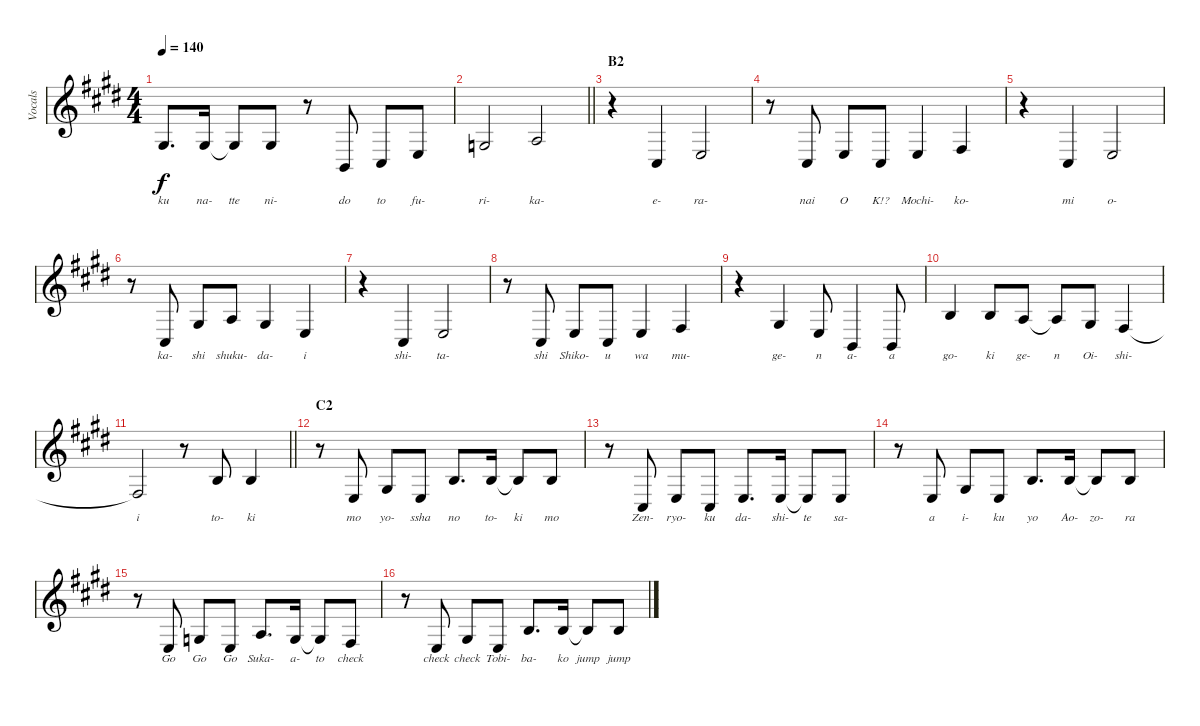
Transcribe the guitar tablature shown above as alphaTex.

\track ("Vocals" "Vocals") {instrument violin}
\staff {score}
\tuning (E4 B3 G3 D3 A2 E2) {hide}
\ts (4 4)
\tempo 140
\clef g2
\ks e
1.3.8{d lyrics (0 "ku") lyrics (1 "") lyrics (2 "") lyrics (3 "") lyrics (4 "") dy f} 1.3.16{lyrics (0 "na-") lyrics (1 "") lyrics (2 "") lyrics (3 "") lyrics (4 "")} 1.3{t}.8{lyrics (0 "tte") lyrics (1 "") lyrics (2 "") lyrics (3 "") lyrics (4 "")} 1.3.8{lyrics (0 "ni-") lyrics (1 "") lyrics (2 "") lyrics (3 "") lyrics (4 "")} r.8 2.5.8{lyrics (0 "do") lyrics (1 "") lyrics (2 "") lyrics (3 "") lyrics (4 "")} 4.5.8{lyrics (0 "to") lyrics (1 "") lyrics (2 "") lyrics (3 "") lyrics (4 "")} 2.4.8{lyrics (0 "fu-") lyrics (1 "") lyrics (2 "") lyrics (3 "") lyrics (4 "")} |
\barLineRight lightlight
0.3.2{lyrics (0 "ri-") lyrics (1 "") lyrics (2 "") lyrics (3 "") lyrics (4 "")} 2.3.2{lyrics (0 "ka-") lyrics (1 "") lyrics (2 "") lyrics (3 "") lyrics (4 "")} |
\section ("" "B2")
r.4 4.5.4{lyrics (0 "e-") lyrics (1 "") lyrics (2 "") lyrics (3 "") lyrics (4 "")} 2.4.2{lyrics (0 "ra-") lyrics (1 "") lyrics (2 "") lyrics (3 "") lyrics (4 "")} |
r.8 4.5.8{lyrics (0 "nai") lyrics (1 "") lyrics (2 "") lyrics (3 "") lyrics (4 "")} 2.4.8{lyrics (0 "O") lyrics (1 "") lyrics (2 "") lyrics (3 "") lyrics (4 "")} 4.5.8{lyrics (0 "K!?") lyrics (1 "") lyrics (2 "") lyrics (3 "") lyrics (4 "")} 2.4.4{lyrics (0 "Mochi-") lyrics (1 "") lyrics (2 "") lyrics (3 "") lyrics (4 "")} 4.4.4{lyrics (0 "ko-") lyrics (1 "") lyrics (2 "") lyrics (3 "") lyrics (4 "")} |
r.4 4.5.4{lyrics (0 "mi") lyrics (1 "") lyrics (2 "") lyrics (3 "") lyrics (4 "")} 2.4.2{lyrics (0 "o-") lyrics (1 "") lyrics (2 "") lyrics (3 "") lyrics (4 "")} |
r.8 4.5.8{lyrics (0 "ka-") lyrics (1 "") lyrics (2 "") lyrics (3 "") lyrics (4 "")} 1.3.8{lyrics (0 "shi") lyrics (1 "") lyrics (2 "") lyrics (3 "") lyrics (4 "")} 2.3.8{lyrics (0 "shuku-") lyrics (1 "") lyrics (2 "") lyrics (3 "") lyrics (4 "")} 1.3.4{lyrics (0 "da-") lyrics (1 "") lyrics (2 "") lyrics (3 "") lyrics (4 "")} 2.4.4{lyrics (0 "i") lyrics (1 "") lyrics (2 "") lyrics (3 "") lyrics (4 "")} |
r.4 4.5.4{lyrics (0 "shi-") lyrics (1 "") lyrics (2 "") lyrics (3 "") lyrics (4 "")} 2.4.2{lyrics (0 "ta-") lyrics (1 "") lyrics (2 "") lyrics (3 "") lyrics (4 "")} |
r.8 4.5.8{lyrics (0 "shi") lyrics (1 "") lyrics (2 "") lyrics (3 "") lyrics (4 "")} 2.4.8{lyrics (0 "Shiko-") lyrics (1 "") lyrics (2 "") lyrics (3 "") lyrics (4 "")} 4.5.8{lyrics (0 "u") lyrics (1 "") lyrics (2 "") lyrics (3 "") lyrics (4 "")} 2.4.4{lyrics (0 "wa") lyrics (1 "") lyrics (2 "") lyrics (3 "") lyrics (4 "")} 4.4.4{lyrics (0 "mu-") lyrics (1 "") lyrics (2 "") lyrics (3 "") lyrics (4 "")} |
r.4 1.3.4{lyrics (0 "ge-") lyrics (1 "") lyrics (2 "") lyrics (3 "") lyrics (4 "")} 2.4.8{lyrics (0 "n") lyrics (1 "") lyrics (2 "") lyrics (3 "") lyrics (4 "")} 2.5.4{lyrics (0 "a-") lyrics (1 "") lyrics (2 "") lyrics (3 "") lyrics (4 "")} 2.5.8{lyrics (0 "a") lyrics (1 "") lyrics (2 "") lyrics (3 "") lyrics (4 "")} |
0.2.4{lyrics (0 "go-") lyrics (1 "") lyrics (2 "") lyrics (3 "") lyrics (4 "")} 0.2.8{lyrics (0 "ki") lyrics (1 "") lyrics (2 "") lyrics (3 "") lyrics (4 "")} 2.3.8{lyrics (0 "ge-") lyrics (1 "") lyrics (2 "") lyrics (3 "") lyrics (4 "")} 2.3{t}.8{lyrics (0 "n") lyrics (1 "") lyrics (2 "") lyrics (3 "") lyrics (4 "")} 1.3.8{lyrics (0 "Oi-") lyrics (1 "") lyrics (2 "") lyrics (3 "") lyrics (4 "")} 4.4.4{lyrics (0 "shi-") lyrics (1 "") lyrics (2 "") lyrics (3 "") lyrics (4 "")} |
\barLineRight lightlight
4.4{t}.2{lyrics (0 "i") lyrics (1 "") lyrics (2 "") lyrics (3 "") lyrics (4 "")} r.8 0.2.8{lyrics (0 "to-") lyrics (1 "") lyrics (2 "") lyrics (3 "") lyrics (4 "")} 0.2.4{lyrics (0 "ki") lyrics (1 "") lyrics (2 "") lyrics (3 "") lyrics (4 "")} |
\section ("" "C2")
r.8 2.4.8{lyrics (0 "mo") lyrics (1 "") lyrics (2 "") lyrics (3 "") lyrics (4 "")} 1.3.8{lyrics (0 "yo-") lyrics (1 "") lyrics (2 "") lyrics (3 "") lyrics (4 "")} 2.4.8{lyrics (0 "ssha") lyrics (1 "") lyrics (2 "") lyrics (3 "") lyrics (4 "")} 0.2.8{d lyrics (0 "no") lyrics (1 "") lyrics (2 "") lyrics (3 "") lyrics (4 "")} 0.2.16{lyrics (0 "to-") lyrics (1 "") lyrics (2 "") lyrics (3 "") lyrics (4 "")} 0.2{t}.8{lyrics (0 "ki") lyrics (1 "") lyrics (2 "") lyrics (3 "") lyrics (4 "")} 0.2.8{lyrics (0 "mo") lyrics (1 "") lyrics (2 "") lyrics (3 "") lyrics (4 "")} |
r.8 4.5.8{lyrics (0 "Zen-") lyrics (1 "") lyrics (2 "") lyrics (3 "") lyrics (4 "")} 2.4.8{lyrics (0 "ryo-") lyrics (1 "") lyrics (2 "") lyrics (3 "") lyrics (4 "")} 4.5.8{lyrics (0 "ku") lyrics (1 "") lyrics (2 "") lyrics (3 "") lyrics (4 "")} 2.4.8{d lyrics (0 "da-") lyrics (1 "") lyrics (2 "") lyrics (3 "") lyrics (4 "")} 2.4.16{lyrics (0 "shi-") lyrics (1 "") lyrics (2 "") lyrics (3 "") lyrics (4 "")} 2.4{t}.8{lyrics (0 "te") lyrics (1 "") lyrics (2 "") lyrics (3 "") lyrics (4 "")} 2.4.8{lyrics (0 "sa-") lyrics (1 "") lyrics (2 "") lyrics (3 "") lyrics (4 "")} |
r.8 2.4.8{lyrics (0 "a") lyrics (1 "") lyrics (2 "") lyrics (3 "") lyrics (4 "")} 1.3.8{lyrics (0 "i-") lyrics (1 "") lyrics (2 "") lyrics (3 "") lyrics (4 "")} 2.4.8{lyrics (0 "ku") lyrics (1 "") lyrics (2 "") lyrics (3 "") lyrics (4 "")} 0.2.8{d lyrics (0 "yo") lyrics (1 "") lyrics (2 "") lyrics (3 "") lyrics (4 "")} 0.2.16{lyrics (0 "Ao-") lyrics (1 "") lyrics (2 "") lyrics (3 "") lyrics (4 "")} 0.2{t}.8{lyrics (0 "zo-") lyrics (1 "") lyrics (2 "") lyrics (3 "") lyrics (4 "")} 0.2.8{lyrics (0 "ra") lyrics (1 "") lyrics (2 "") lyrics (3 "") lyrics (4 "")} |
r.8 2.4.8{lyrics (0 "Go") lyrics (1 "") lyrics (2 "") lyrics (3 "") lyrics (4 "")} 0.3.8{lyrics (0 "Go") lyrics (1 "") lyrics (2 "") lyrics (3 "") lyrics (4 "")} 2.4.8{lyrics (0 "Go") lyrics (1 "") lyrics (2 "") lyrics (3 "") lyrics (4 "")} 2.3.8{d lyrics (0 "Suka-") lyrics (1 "") lyrics (2 "") lyrics (3 "") lyrics (4 "")} 0.3.16{lyrics (0 "a-") lyrics (1 "") lyrics (2 "") lyrics (3 "") lyrics (4 "")} 0.3{t}.8{lyrics (0 "to") lyrics (1 "") lyrics (2 "") lyrics (3 "") lyrics (4 "")} 4.4.8{lyrics (0 "check") lyrics (1 "") lyrics (2 "") lyrics (3 "") lyrics (4 "")} |
r.8 2.4.8{lyrics (0 "check") lyrics (1 "") lyrics (2 "") lyrics (3 "") lyrics (4 "")} 1.3.8{lyrics (0 "check") lyrics (1 "") lyrics (2 "") lyrics (3 "") lyrics (4 "")} 2.4.8{lyrics (0 "Tobi-") lyrics (1 "") lyrics (2 "") lyrics (3 "") lyrics (4 "")} 0.2.8{d lyrics (0 "ba-") lyrics (1 "") lyrics (2 "") lyrics (3 "") lyrics (4 "")} 0.2.16{lyrics (0 "ko") lyrics (1 "") lyrics (2 "") lyrics (3 "") lyrics (4 "")} 0.2{t}.8{lyrics (0 "jump") lyrics (1 "") lyrics (2 "") lyrics (3 "") lyrics (4 "")} 0.2.8{lyrics (0 "jump") lyrics (1 "") lyrics (2 "") lyrics (3 "") lyrics (4 "")}
